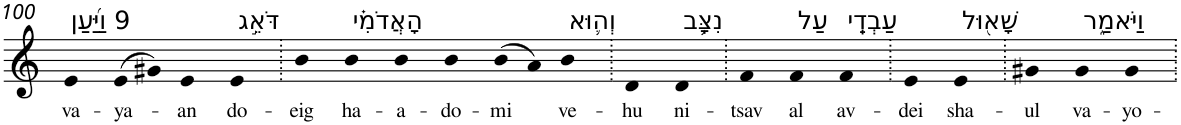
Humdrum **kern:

**kern	**text
*part1	*part1
*staff1	*staff1
*I"Piano	*
*I'Pno	*
!!LO:PB:g=z
*clefG2	*
*k[]	*
=100	=100
!LO:TX:a:t=9 וַיַּ֜עַן	!
!	!LO:LY:b
4e	va-
!	!LO:LY:b
(>8e	-ya-
8g#X)	.
!	!LO:LY:b
4e	-an
!LO:TX:a:t=דֹּאֵ֣ג	!
!	!LO:LY:b
4e	do-
=101.	=101.
!	!LO:LY:b
4b	-eig
!LO:TX:a:t=הָאֲדֹמִ֗י	!
!	!LO:LY:b
4b	ha-
!	!LO:LY:b
4b	-a-
!	!LO:LY:b
4b	-do-
!	!LO:LY:b
(>8b	-mi
8a)	.
!LO:TX:a:t=וְה֛וּא	!
!	!LO:LY:b
4b	ve-
=102.	=102.
!	!LO:LY:b
4d	-hu
!LO:TX:a:t=נִצָּ֥ב	!
!	!LO:LY:b
4d	ni-
=103.	=103.
!	!LO:LY:b
4f	-tsav
!LO:TX:a:t=עַל	!
!	!LO:LY:b
4f	al
!LO:TX:a:t=עַבְדֵֽי	!
!	!LO:LY:b
4f	av-
=104.	=104.
!	!LO:LY:b
4e	-dei
!LO:TX:a:t=שָׁא֖וּל	!
!	!LO:LY:b
4e	sha-
=105.	=105.
!	!LO:LY:b
4g#X	-ul
!LO:TX:a:t=וַיֹּאמַ֑ר	!
!	!LO:LY:b
4g#	va-
!	!LO:LY:b
4g#	-yo-
=.	=.
*-	*-
